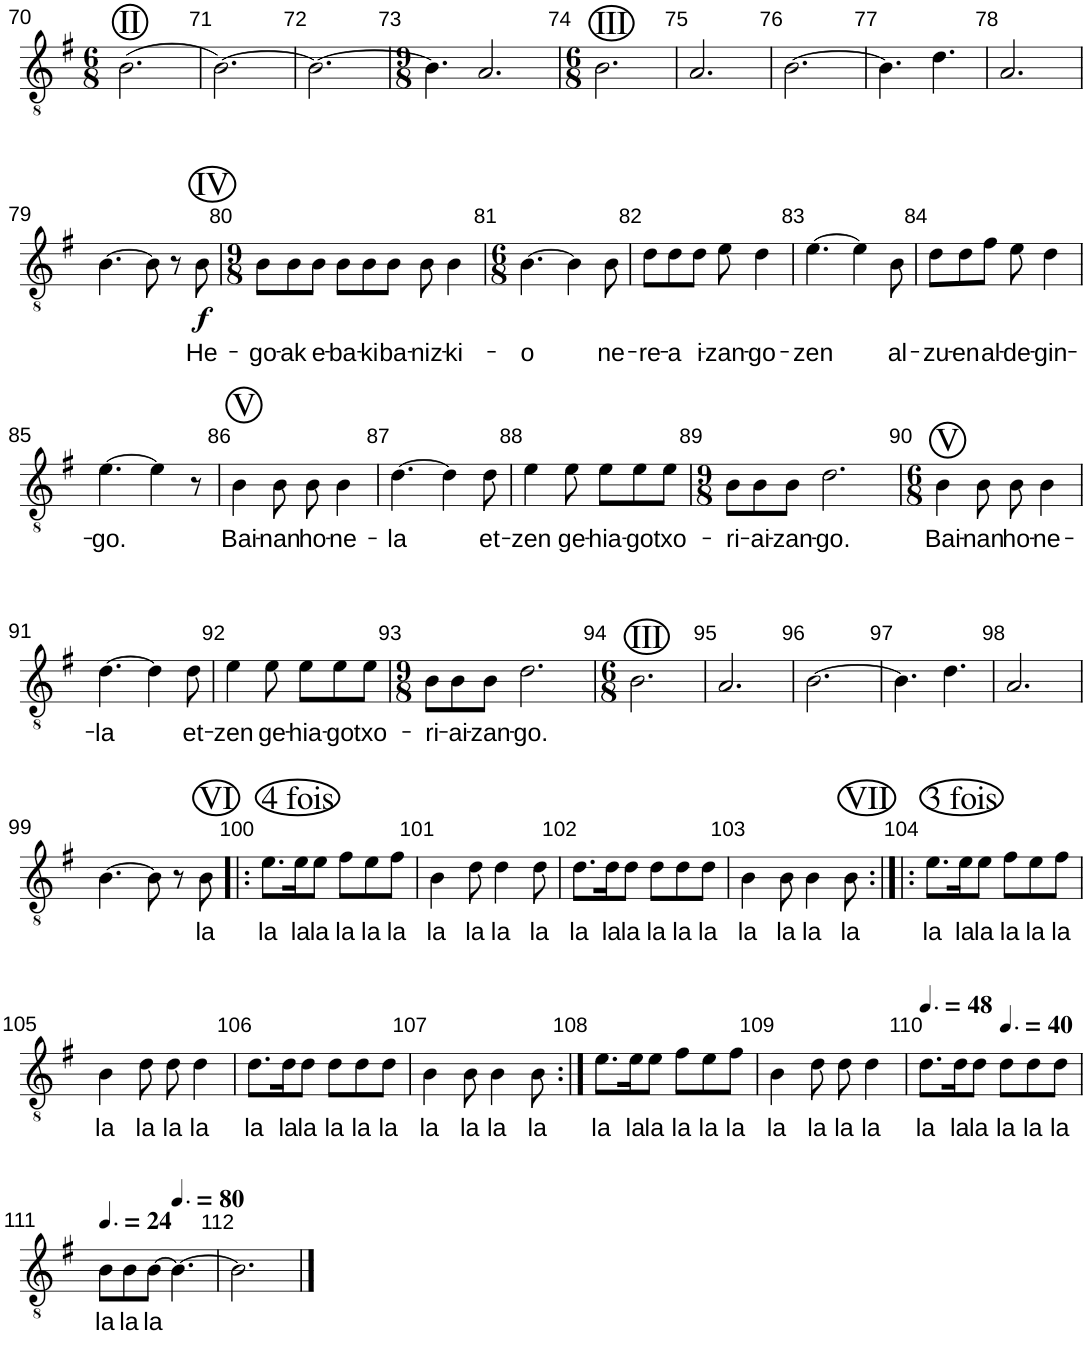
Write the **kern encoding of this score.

**kern	**text	**dynam
*part1	*part1	*part1
*staff1	*staff1	*staff1
*I"Tenor	*	*
*I'T.	*	*
!!LO:PB:g=z
*clefGv2	*	*
*k[f#]	*	*
*M6/8	*	*
=70	=70	=70
!LO:TX:a:t=II	!	!
(2.B\	.	.
=71	=71	=71
[2.B\)	.	.
=72	=72	=72
2.B\_	.	.
=73	=73	=73
*M9/8	*	*
4.B\]	.	.
2.A/	.	.
=74	=74	=74
*M6/8	*	*
!LO:TX:a:t=III	!	!
2.B\	.	.
=75	=75	=75
2.A/	.	.
=76	=76	=76
[2.B\	.	.
=77	=77	=77
4.B\]	.	.
4.d\	.	.
=78	=78	=78
2.A/	.	.
!!LO:LB:g=z
=79	=79	=79
[4.B\	.	.
8B\]	.	.
8r	.	.
!LO:TX:a:t=IV	!	!
!	!LO:LY:b	!LO:DY:b
8B\	He-	f
=80	=80	=80
*M9/8	*	*
!	!LO:LY:b	!
8B\L	-go-	.
!	!LO:LY:b	!
8B\	-ak	.
!	!LO:LY:b	!
8B\J	e-	.
!	!LO:LY:b	!
8B\L	-ba-	.
!	!LO:LY:b	!
8B\	-ki	.
!	!LO:LY:b	!
8B\J	ba-	.
!	!LO:LY:b	!
8B\	-niz-	.
!	!LO:LY:b	!
4B\	-ki-	.
=81	=81	=81
*M6/8	*	*
!	!LO:LY:b	!
[4.B\	-o	.
4B\]	.	.
!	!LO:LY:b	!
8B\	ne-	.
=82	=82	=82
!	!LO:LY:b	!
8d\L	-re-	.
!	!LO:LY:b	!
8d\	-a	.
!	!LO:LY:b	!
8d\J	i-	.
!	!LO:LY:b	!
8e\	-zan-	.
!	!LO:LY:b	!
4d\	-go-	.
=83	=83	=83
!	!LO:LY:b	!
[4.e\	-zen	.
4e\]	.	.
!	!LO:LY:b	!
8B\	al-	.
=84	=84	=84
!	!LO:LY:b	!
8d\L	zu-	.
!	!LO:LY:b	!
8d\	-en	.
!	!LO:LY:b	!
8f#\J	al-	.
!	!LO:LY:b	!
8e\	-de-	.
!	!LO:LY:b	!
4d\	-gin-	.
!!LO:LB:g=z
=85	=85	=85
!	!LO:LY:b	!
[4.e\	-go.	.
4e\]	.	.
8r	.	.
=86	=86	=86
!LO:TX:a:t=V	!	!
!	!LO:LY:b	!
4B\	Bai-	.
!	!LO:LY:b	!
8B\	-nan	.
!	!LO:LY:b	!
8B\	ho-	.
!	!LO:LY:b	!
4B\	-ne-	.
=87	=87	=87
!	!LO:LY:b	!
[4.d\	-la	.
4d\]	.	.
!	!LO:LY:b	!
8d\	et-	.
=88	=88	=88
!	!LO:LY:b	!
4e\	zen	.
!	!LO:LY:b	!
8e\	ge-	.
!	!LO:LY:b	!
8e\L	-hia-	.
!	!LO:LY:b	!
8e\	-go	.
!	!LO:LY:b	!
8e\J	txo-	.
=89	=89	=89
*M9/8	*	*
!	!LO:LY:b	!
8B\L	-ri-	.
!	!LO:LY:b	!
8B\	-ai-	.
!	!LO:LY:b	!
8B\J	-zan-	.
!	!LO:LY:b	!
2.d\	-go.	.
=90	=90	=90
*M6/8	*	*
!LO:TX:a:t=V	!	!
!	!LO:LY:b	!
4B\	Bai-	.
!	!LO:LY:b	!
8B\	-nan	.
!	!LO:LY:b	!
8B\	ho-	.
!	!LO:LY:b	!
4B\	-ne-	.
!!LO:LB:g=z
=91	=91	=91
!	!LO:LY:b	!
[4.d\	-la	.
4d\]	.	.
!	!LO:LY:b	!
8d\	et-	.
=92	=92	=92
!	!LO:LY:b	!
4e\	zen	.
!	!LO:LY:b	!
8e\	ge-	.
!	!LO:LY:b	!
8e\L	-hia-	.
!	!LO:LY:b	!
8e\	-go	.
!	!LO:LY:b	!
8e\J	txo-	.
=93	=93	=93
*M9/8	*	*
!	!LO:LY:b	!
8B\L	-ri-	.
!	!LO:LY:b	!
8B\	-ai-	.
!	!LO:LY:b	!
8B\J	-zan-	.
!	!LO:LY:b	!
2.d\	-go.	.
=94	=94	=94
*M6/8	*	*
!LO:TX:a:t=III	!	!
2.B\	.	.
=95	=95	=95
2.A/	.	.
=96	=96	=96
[2.B\	.	.
=97	=97	=97
4.B\]	.	.
4.d\	.	.
=98	=98	=98
2.A/	.	.
!!LO:LB:g=z
=99	=99	=99
[4.B\	.	.
8B\]	.	.
8r	.	.
!LO:TX:a:t=VI	!	!
!	!LO:LY:b	!
8B\	la	.
=100!|:	=100!|:	=100!|:
!LO:TX:a:t=4 fois	!	!
!	!LO:LY:b	!
8.e\L	la	.
!	!LO:LY:b	!
16e\K	la	.
!	!LO:LY:b	!
8e\J	la	.
!	!LO:LY:b	!
8f#\L	la	.
!	!LO:LY:b	!
8e\	la	.
!	!LO:LY:b	!
8f#\J	la	.
=101	=101	=101
!	!LO:LY:b	!
4B\	la	.
!	!LO:LY:b	!
8d\	la	.
!	!LO:LY:b	!
4d\	la	.
!	!LO:LY:b	!
8d\	la	.
=102	=102	=102
!	!LO:LY:b	!
8.d\L	la	.
!	!LO:LY:b	!
16d\K	la	.
!	!LO:LY:b	!
8d\J	la	.
!	!LO:LY:b	!
8d\L	la	.
!	!LO:LY:b	!
8d\	la	.
!	!LO:LY:b	!
8d\J	la	.
=103	=103	=103
!	!LO:LY:b	!
4B\	la	.
!	!LO:LY:b	!
8B\	la	.
!	!LO:LY:b	!
4B\	la	.
!LO:TX:a:t=VII	!	!
!	!LO:LY:b	!
8B\	la	.
=104:|!|:	=104:|!|:	=104:|!|:
!LO:TX:a:t=3 fois	!	!
!	!LO:LY:b	!
8.e\L	la	.
!	!LO:LY:b	!
16e\K	la	.
!	!LO:LY:b	!
8e\J	la	.
!	!LO:LY:b	!
8f#\L	la	.
!	!LO:LY:b	!
8e\	la	.
!	!LO:LY:b	!
8f#\J	la	.
!!LO:LB:g=z
=105	=105	=105
!	!LO:LY:b	!
4B\	la	.
!	!LO:LY:b	!
8d\	la	.
!	!LO:LY:b	!
8d\	la	.
!	!LO:LY:b	!
4d\	la	.
=106	=106	=106
!	!LO:LY:b	!
8.d\L	la	.
!	!LO:LY:b	!
16d\K	la	.
!	!LO:LY:b	!
8d\J	la	.
!	!LO:LY:b	!
8d\L	la	.
!	!LO:LY:b	!
8d\	la	.
!	!LO:LY:b	!
8d\J	la	.
=107	=107	=107
!	!LO:LY:b	!
4B\	la	.
!	!LO:LY:b	!
8B\	la	.
!	!LO:LY:b	!
4B\	la	.
!	!LO:LY:b	!
8B\	la	.
=108:|!	=108:|!	=108:|!
!	!LO:LY:b	!
8.e\L	la	.
!	!LO:LY:b	!
16e\K	la	.
!	!LO:LY:b	!
8e\J	la	.
!	!LO:LY:b	!
8f#\L	la	.
!	!LO:LY:b	!
8e\	la	.
!	!LO:LY:b	!
8f#\J	la	.
=109	=109	=109
!	!LO:LY:b	!
4B\	la	.
!	!LO:LY:b	!
8d\	la	.
!	!LO:LY:b	!
8d\	la	.
!	!LO:LY:b	!
4d\	la	.
=110	=110	=110
*MM72	*	*
!	!LO:LY:b	!
8.d\L	la	.
!	!LO:LY:b	!
16d\K	la	.
!	!LO:LY:b	!
8d\J	la	.
*MM60	*	*
!	!LO:LY:b	!
8d\L	la	.
!	!LO:LY:b	!
8d\	la	.
!	!LO:LY:b	!
8d\J	la	.
!!LO:LB:g=z
=111	=111	=111
*MM36	*	*
!	!LO:LY:b	!
8B\L	la	.
!	!LO:LY:b	!
8B\	la	.
!	!LO:LY:b	!
[8B\J	la	.
*MM120	*	*
4.B\_	.	.
=112	=112	=112
2.B\]	.	.
==	==	==
*-	*-	*-
